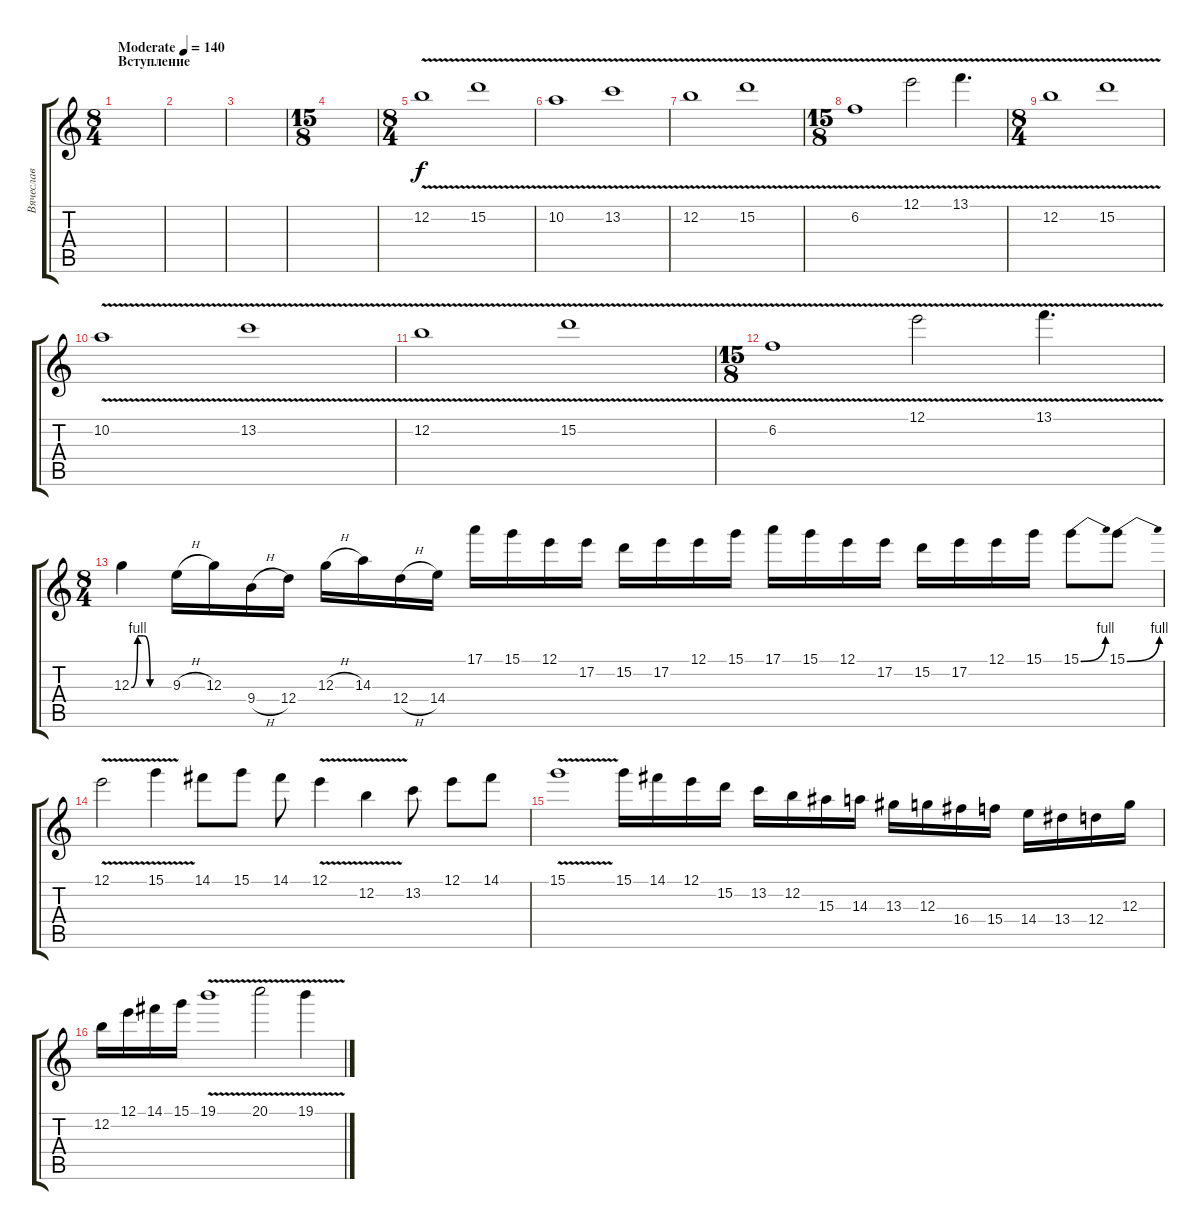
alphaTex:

\track ("Вячеслав" "Вячеслав") {instrument distortionguitar}
\staff {score tabs}
\tuning (E4 B3 G3 D3 A2 E2) {hide}
\ts (8 4)
\section ("" "Вступление")
\tempo (140 "Moderate")
\clef g2
\ks c
|
|
|
\ts (15 8)
|
\ts (8 4)
12.2{v}.1{volume 12} 15.2{v}.1 |
10.2{v}.1{volume 12} 13.2{v}.1 |
12.2{v}.1{volume 12} 15.2{v}.1 |
\ts (15 8)
6.2{v}.1{volume 12} 12.1{v}.2 13.1{v}.4{d} |
\ts (8 4)
12.2{v}.1{volume 12} 15.2{v}.1 |
10.2{v}.1{volume 12} 13.2{v}.1 |
12.2{v}.1{volume 12} 15.2{v}.1 |
\ts (15 8)
6.2{v}.1{volume 12} 12.1{v}.2 13.1{v}.4{d} |
\ts (8 4)
12.3{be (custom 0 0 10 4 20 4 30 0 60 0)}.4{volume 16} 9.3{h}.16 12.3.16 9.4{h}.16 12.4.16 12.3{h}.16 14.3.16 12.4{h}.16 14.4.16 17.1.16 15.1.16 12.1.16 17.2.16 15.2.16 17.2.16 12.1.16 15.1.16 17.1.16 15.1.16 12.1.16 17.2.16 15.2.16 17.2.16 12.1.16 15.1.16 15.1{be (bend 0 0 60 4)}.8 15.1{be (bend 0 0 60 4)}.8 |
12.1{v}.2 15.1{v}.4 14.1.8 15.1.8 14.1.8 12.1{v}.4 12.2{v}.4 13.2.8 12.1.8 14.1.8 |
15.1{v}.1 15.1.16 14.1.16 12.1.16 15.2.16 13.2.16 12.2.16 15.3.16 14.3.16 13.3.16 12.3.16 16.4.16 15.4.16 14.4.16 13.4.16 12.4.16 12.3.16 |
12.2.16 12.1.16 14.1.16 15.1.16 19.1{v}.1 20.1{v}.2 19.1{v}.4
